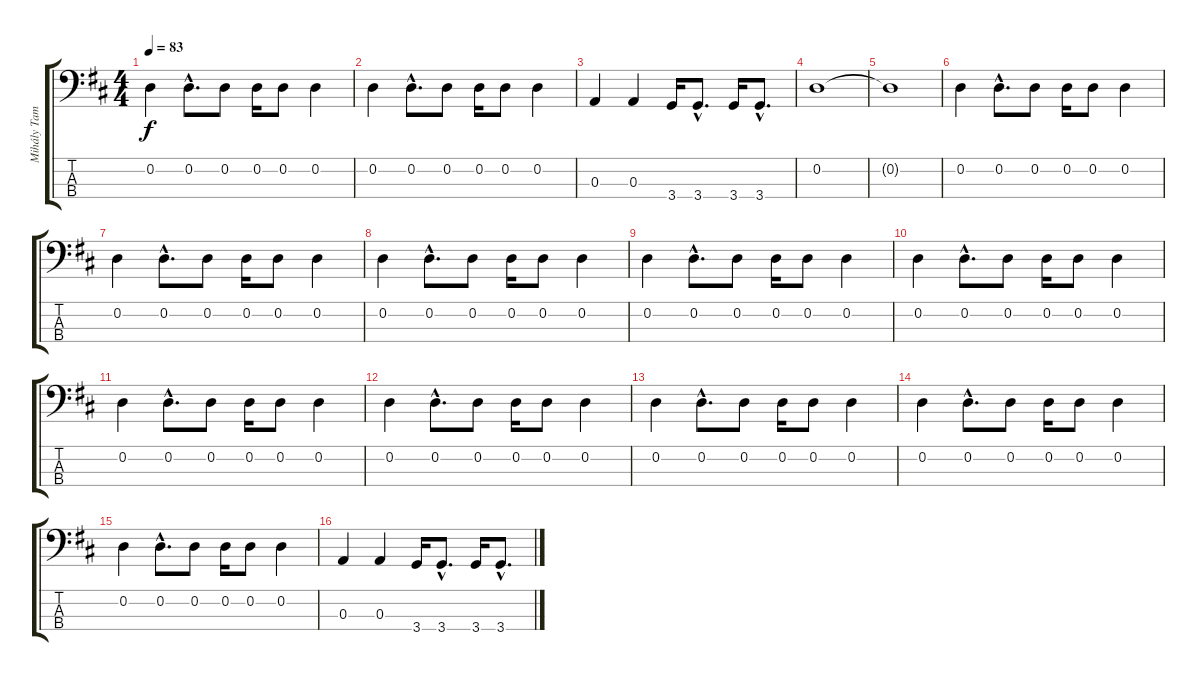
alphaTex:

\track ("Mihály Tamás \"Misi\" Basszus" "Mihály Tam") {instrument electricbassfinger}
\staff {score tabs}
\tuning (G2 D2 A1 E1) {hide}
\ts (4 4)
\tempo 83
\clef f4
\ks d
0.2.4{dy f} 0.2{hac}.8{d} 0.2.8 0.2.16 0.2.8 0.2.4 |
0.2.4 0.2{hac}.8{d} 0.2.8 0.2.16 0.2.8 0.2.4 |
0.3.4 0.3.4 3.4.16 3.4{hac}.8{d} 3.4.16 3.4{hac}.8{d} |
0.2.1 |
0.2{t}.1 |
0.2.4 0.2{hac}.8{d} 0.2.8 0.2.16 0.2.8 0.2.4 |
0.2.4 0.2{hac}.8{d} 0.2.8 0.2.16 0.2.8 0.2.4 |
0.2.4 0.2{hac}.8{d} 0.2.8 0.2.16 0.2.8 0.2.4 |
0.2.4 0.2{hac}.8{d} 0.2.8 0.2.16 0.2.8 0.2.4 |
0.2.4 0.2{hac}.8{d} 0.2.8 0.2.16 0.2.8 0.2.4 |
0.2.4 0.2{hac}.8{d} 0.2.8 0.2.16 0.2.8 0.2.4 |
0.2.4 0.2{hac}.8{d} 0.2.8 0.2.16 0.2.8 0.2.4 |
0.2.4 0.2{hac}.8{d} 0.2.8 0.2.16 0.2.8 0.2.4 |
0.2.4 0.2{hac}.8{d} 0.2.8 0.2.16 0.2.8 0.2.4 |
0.2.4 0.2{hac}.8{d} 0.2.8 0.2.16 0.2.8 0.2.4 |
0.3.4 0.3.4 3.4.16 3.4{hac}.8{d} 3.4.16 3.4{hac}.8{d}
